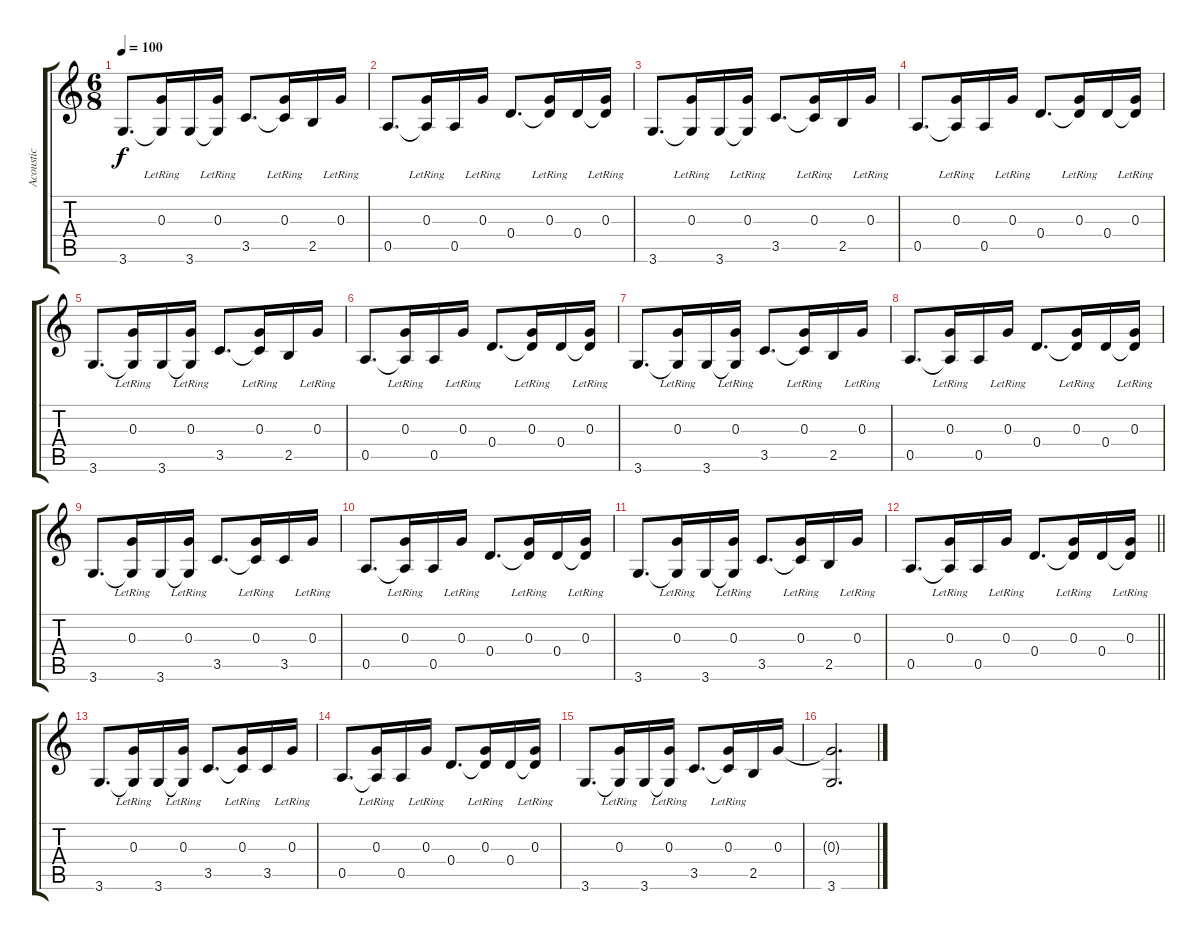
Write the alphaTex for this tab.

\track ("Acoustic" "Acoustic") {instrument acousticguitarsteel}
\staff {score tabs}
\tuning (E4 B3 G3 D3 A2 E2) {hide}
\ts (6 8)
\section ("" "")
\tempo 100
\clef g2
\ks c
3.6.8{d dy f} (0.3{lr} 3.6{t}).16 3.6.16 (0.3{lr} 3.6{t}).16 3.5.8{d} (0.3{lr} 3.5{t}).16 2.5.16 0.3{lr}.16 |
0.5.8{d} (0.3{lr} 0.5{t}).16 0.5.16 0.3{lr}.16 0.4.8{d} (0.3{lr} 0.4{t}).16 0.4.16 (0.3{lr} 0.4{t}).16 |
3.6.8{d} (0.3{lr} 3.6{t}).16 3.6.16 (0.3{lr} 3.6{t}).16 3.5.8{d} (0.3{lr} 3.5{t}).16 2.5.16 0.3{lr}.16 |
0.5.8{d} (0.3{lr} 0.5{t}).16 0.5.16 0.3{lr}.16 0.4.8{d} (0.3{lr} 0.4{t}).16 0.4.16 (0.3{lr} 0.4{t}).16 |
3.6.8{d} (0.3{lr} 3.6{t}).16 3.6.16 (0.3{lr} 3.6{t}).16 3.5.8{d} (0.3{lr} 3.5{t}).16 2.5.16 0.3{lr}.16 |
0.5.8{d} (0.3{lr} 0.5{t}).16 0.5.16 0.3{lr}.16 0.4.8{d} (0.3{lr} 0.4{t}).16 0.4.16 (0.3{lr} 0.4{t}).16 |
3.6.8{d} (0.3{lr} 3.6{t}).16 3.6.16 (0.3{lr} 3.6{t}).16 3.5.8{d} (0.3{lr} 3.5{t}).16 2.5.16 0.3{lr}.16 |
0.5.8{d} (0.3{lr} 0.5{t}).16 0.5.16 0.3{lr}.16 0.4.8{d} (0.3{lr} 0.4{t}).16 0.4.16 (0.3{lr} 0.4{t}).16 |
3.6.8{d} (0.3{lr} 3.6{t}).16 3.6.16 (0.3{lr} 3.6{t}).16 3.5.8{d} (0.3{lr} 3.5{t}).16 3.5.16 0.3{lr}.16 |
0.5.8{d} (0.3{lr} 0.5{t}).16 0.5.16 0.3{lr}.16 0.4.8{d} (0.3{lr} 0.4{t}).16 0.4.16 (0.3{lr} 0.4{t}).16 |
3.6.8{d} (0.3{lr} 3.6{t}).16 3.6.16 (0.3{lr} 3.6{t}).16 3.5.8{d} (0.3{lr} 3.5{t}).16 2.5.16 0.3{lr}.16 |
\barLineRight lightlight
0.5.8{d} (0.3{lr} 0.5{t}).16 0.5.16 0.3{lr}.16 0.4.8{d} (0.3{lr} 0.4{t}).16 0.4.16 (0.3{lr} 0.4{t}).16 |
3.6.8{d} (0.3{lr} 3.6{t}).16 3.6.16 (0.3{lr} 3.6{t}).16 3.5.8{d} (0.3{lr} 3.5{t}).16 3.5.16 0.3{lr}.16 |
0.5.8{d} (0.3{lr} 0.5{t}).16 0.5.16 0.3{lr}.16 0.4.8{d} (0.3{lr} 0.4{t}).16 0.4.16 (0.3{lr} 0.4{t}).16 |
3.6.8{d} (0.3{lr} 3.6{t}).16 3.6.16 (0.3{lr} 3.6{t}).16 3.5.8{d} (0.3{lr} 3.5{t}).16 2.5.16 0.3.16 |
(0.3{t} 3.6).2{d}
